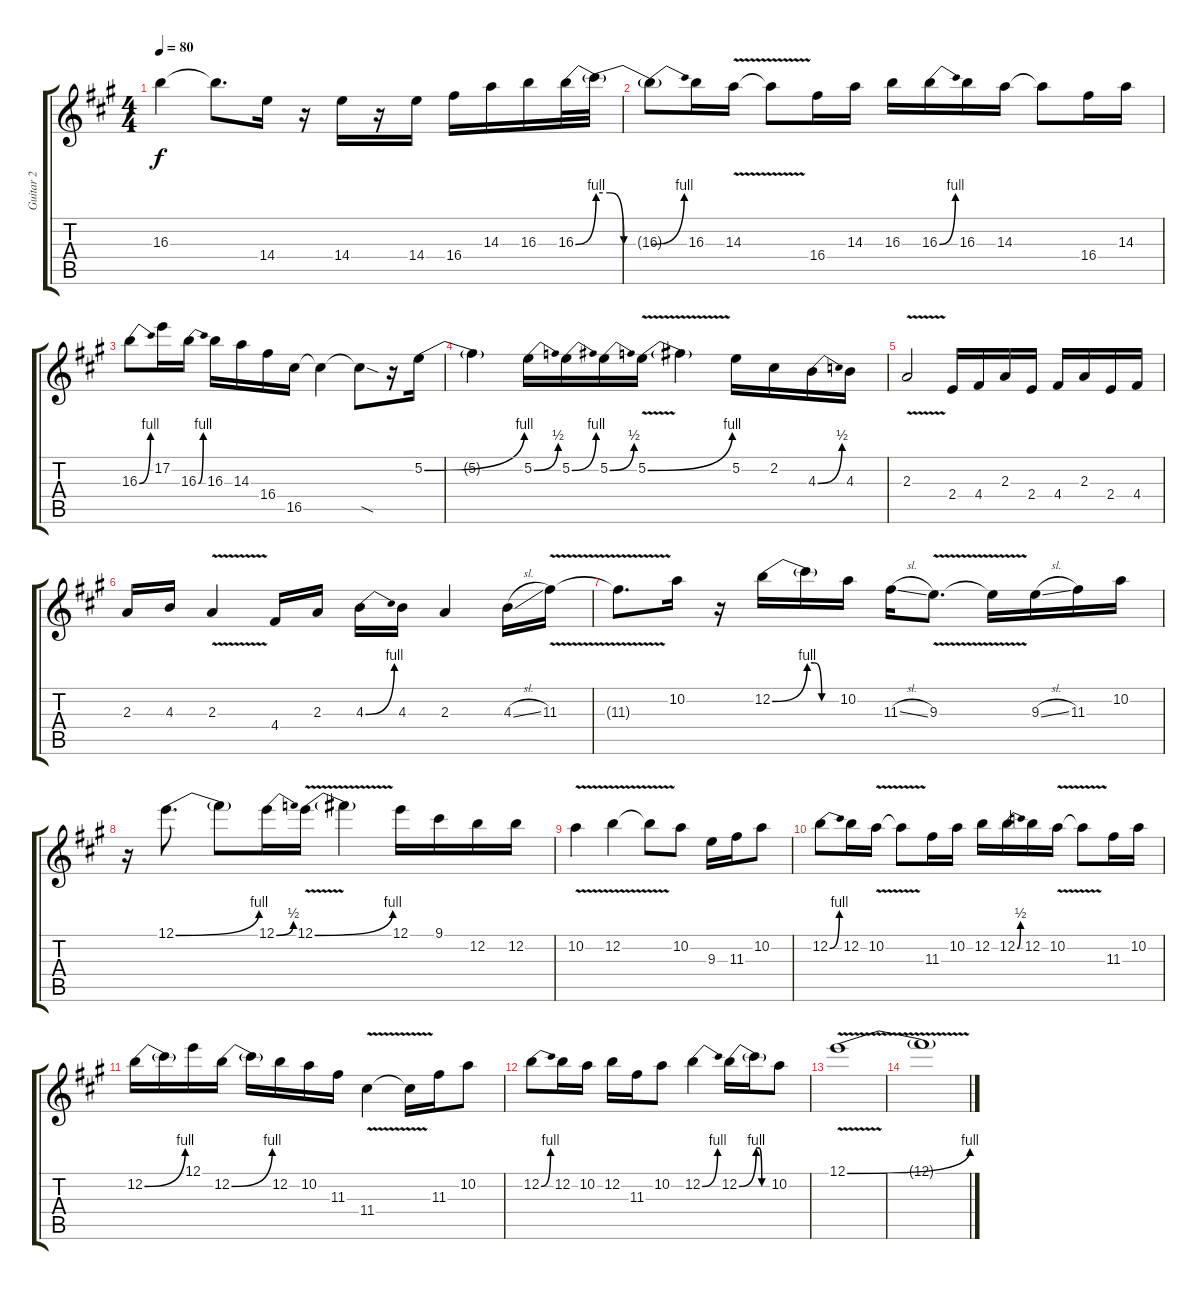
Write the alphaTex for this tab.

\track ("Guitar 2" "Guitar 2") {instrument overdrivenguitar}
\staff {score tabs}
\tuning (E4 B3 G3 D3 A2 E2) {hide}
\ts (4 4)
\tempo 80
\clef g2
\ks a
16.3.4{dy f} 16.3{t}.8{d} 14.4.16 r.16 14.4.16 r.16 14.4.16 16.4.16 14.3.16 16.3.16 16.3{be (bend 0 0 60 4)}.32 16.3{be (custom 0 4 15 4 30 0 60 0) t}.32 |
16.3{be (bend 0 0 60 4) t}.8 16.3.16 14.3{v}.16 14.3{t}.8 16.4.16 14.3.16 16.3.16 16.3{be (bend 0 0 60 4)}.16 16.3.16 14.3.16 14.3{t}.8 16.4.16 14.3.16 |
16.3{be (bend 0 0 60 4)}.8 17.2.16 16.3{be (bend 0 0 60 4)}.16 16.3.16 14.3.16 16.4.16 16.5.16 16.5{t}.4 16.5{sod t}.8 r.16 5.2{be (bend 0 0 60 4)}.16 |
5.2{t}.4 5.2{be (bend 0 0 60 2)}.16 5.2{be (bend 0 0 60 4)}.16 5.2{be (bend 0 0 60 2)}.16 5.2{be (bend 0 0 60 4) v}.16 5.2{t}.4 5.2.16 2.2.16 4.3{be (bend 0 0 60 2)}.16 4.3.16 |
2.3{v}.2 2.4.16 4.4.16 2.3.16 2.4.16 4.4.16 2.3.16 2.4.16 4.4.16 |
2.3.16 4.3.16 2.3{v}.4 4.4.16 2.3.16 4.3{be (bend 0 0 60 4)}.16 4.3.16 2.3.4 4.3{sl}.16 11.3{v}.16 |
11.3{t}.8{d} 10.2.16 r.16 12.2{be (bend 0 0 60 4)}.16 12.2{be (custom 0 4 15 4 30 0 60 0) t}.16 10.2.16 11.3{sl}.16 9.3{v}.8{d} 9.3{t}.16 9.3{sl}.16 11.3.16 10.2.16 |
r.16 12.1{be (bend 0 0 60 4)}.8{d} 12.1{t}.8 12.1{be (bend 0 0 60 2)}.16 12.1{be (bend 0 0 60 4) v}.16 12.1{t}.4 12.1.16 9.1.16 12.2.16 12.2.16 |
10.2{v}.4 12.2{v}.4 12.2{t}.8 10.2.8 9.3.16 11.3.16 10.2.8 |
12.2{be (bend 0 0 60 4)}.8 12.2.16 10.2{v}.16 10.2{t}.8 11.3.16 10.2.16 12.2.16 12.2{be (bend 0 0 60 2)}.16 12.2.16 10.2{v}.16 10.2{t}.8 11.3.16 10.2.16 |
12.2{be (bend 0 0 60 4)}.16 12.2{t}.16 12.1.16 12.2{be (bend 0 0 60 4)}.16 12.2{t}.16 12.2.16 10.2.16 11.3.16 11.4{v}.4 11.4{t}.16 11.3.16 10.2.8 |
12.2{be (bend 0 0 60 4)}.8 12.2.16 10.2.16 12.2.16 11.3.16 10.2.8 12.2{be (bend 0 0 60 4)}.4 12.2{be (bend 0 0 60 4)}.16 12.2{be (custom 0 4 15 4 30 0 60 0) t}.16 10.2.8 |
12.1{be (bend 0 0 60 4) v}.1 |
12.1{t}.1
